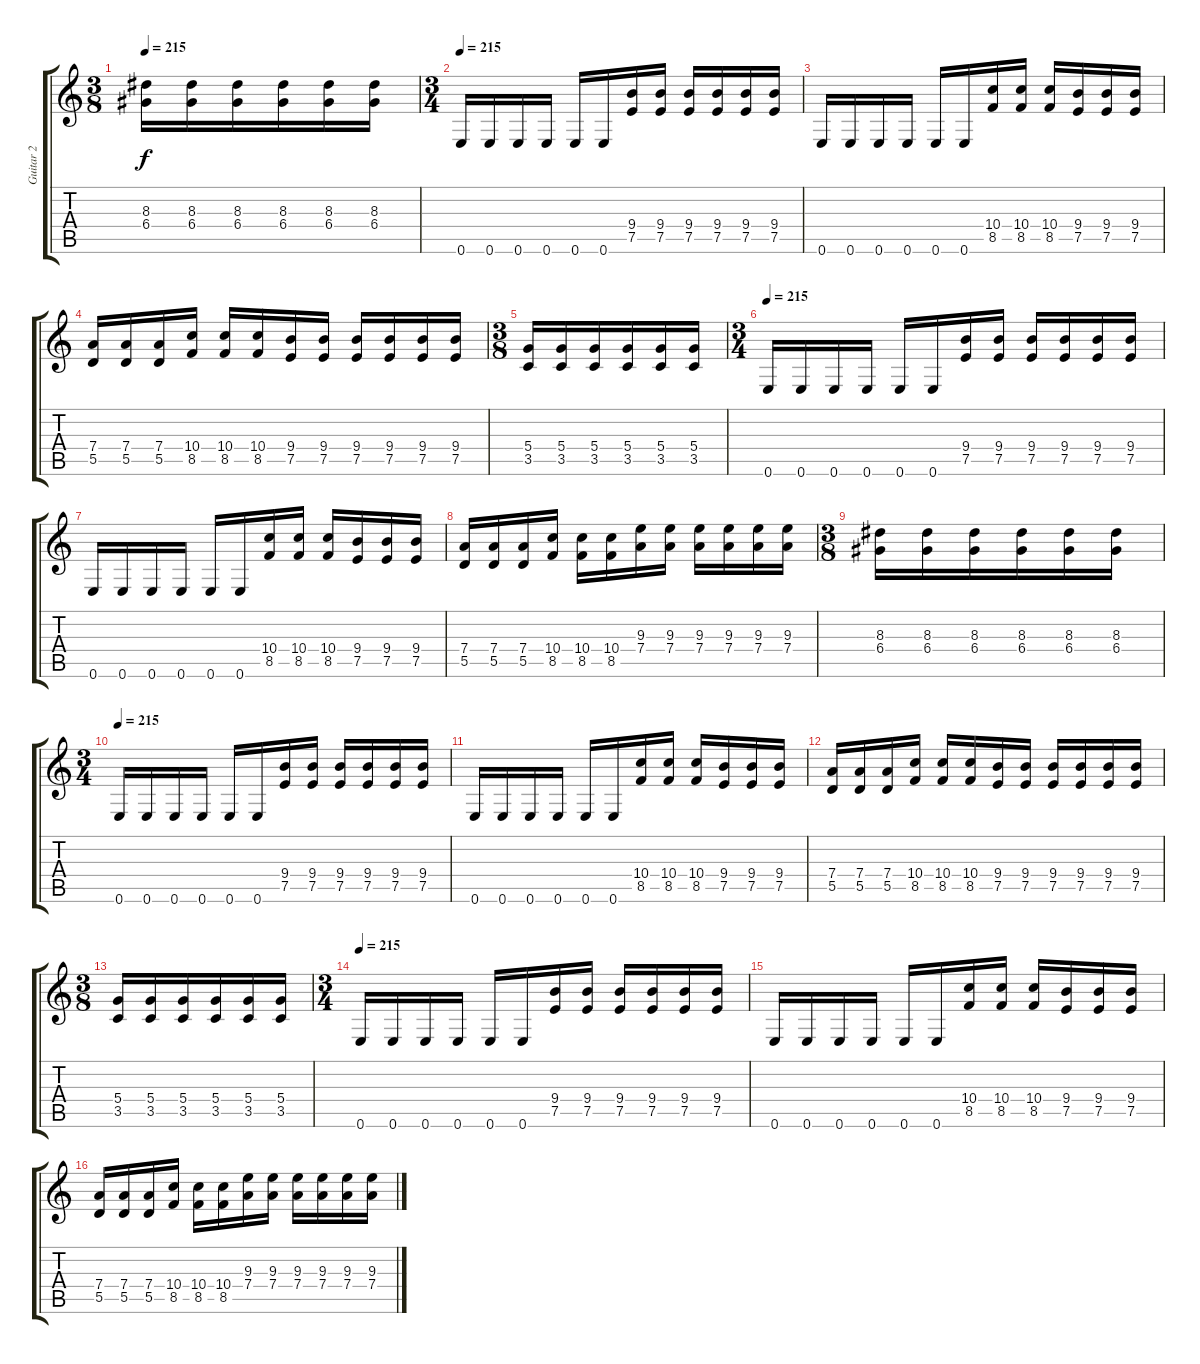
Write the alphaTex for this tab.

\track ("Guitar 2" "Guitar 2") {instrument distortionguitar}
\staff {score tabs}
\tuning (E4 B3 G3 D3 A2 E2) {hide}
\ts (3 8)
\tempo 215
\clef g2
\ks c
(8.3 6.4).16{dy f} (8.3 6.4).16 (8.3 6.4).16 (8.3 6.4).16 (8.3 6.4).16 (8.3 6.4).16 |
\ts (3 4)
\tempo 215
0.6.16 0.6.16 0.6.16 0.6.16 0.6.16 0.6.16 (9.4 7.5).16 (9.4 7.5).16 (9.4 7.5).16 (9.4 7.5).16 (9.4 7.5).16 (9.4 7.5).16 |
0.6.16 0.6.16 0.6.16 0.6.16 0.6.16 0.6.16 (10.4 8.5).16 (10.4 8.5).16 (10.4 8.5).16 (9.4 7.5).16 (9.4 7.5).16 (9.4 7.5).16 |
(7.4 5.5).16 (7.4 5.5).16 (7.4 5.5).16 (10.4 8.5).16 (10.4 8.5).16 (10.4 8.5).16 (9.4 7.5).16 (9.4 7.5).16 (9.4 7.5).16 (9.4 7.5).16 (9.4 7.5).16 (9.4 7.5).16 |
\ts (3 8)
(5.4 3.5).16 (5.4 3.5).16 (5.4 3.5).16 (5.4 3.5).16 (5.4 3.5).16 (5.4 3.5).16 |
\ts (3 4)
\tempo 215
0.6.16 0.6.16 0.6.16 0.6.16 0.6.16 0.6.16 (9.4 7.5).16 (9.4 7.5).16 (9.4 7.5).16 (9.4 7.5).16 (9.4 7.5).16 (9.4 7.5).16 |
0.6.16 0.6.16 0.6.16 0.6.16 0.6.16 0.6.16 (10.4 8.5).16 (10.4 8.5).16 (10.4 8.5).16 (9.4 7.5).16 (9.4 7.5).16 (9.4 7.5).16 |
(7.4 5.5).16 (7.4 5.5).16 (7.4 5.5).16 (10.4 8.5).16 (10.4 8.5).16 (10.4 8.5).16 (9.3 7.4).16 (9.3 7.4).16 (9.3 7.4).16 (9.3 7.4).16 (9.3 7.4).16 (9.3 7.4).16 |
\ts (3 8)
(8.3 6.4).16 (8.3 6.4).16 (8.3 6.4).16 (8.3 6.4).16 (8.3 6.4).16 (8.3 6.4).16 |
\ts (3 4)
\tempo 215
0.6.16 0.6.16 0.6.16 0.6.16 0.6.16 0.6.16 (9.4 7.5).16 (9.4 7.5).16 (9.4 7.5).16 (9.4 7.5).16 (9.4 7.5).16 (9.4 7.5).16 |
0.6.16 0.6.16 0.6.16 0.6.16 0.6.16 0.6.16 (10.4 8.5).16 (10.4 8.5).16 (10.4 8.5).16 (9.4 7.5).16 (9.4 7.5).16 (9.4 7.5).16 |
(7.4 5.5).16 (7.4 5.5).16 (7.4 5.5).16 (10.4 8.5).16 (10.4 8.5).16 (10.4 8.5).16 (9.4 7.5).16 (9.4 7.5).16 (9.4 7.5).16 (9.4 7.5).16 (9.4 7.5).16 (9.4 7.5).16 |
\ts (3 8)
(5.4 3.5).16 (5.4 3.5).16 (5.4 3.5).16 (5.4 3.5).16 (5.4 3.5).16 (5.4 3.5).16 |
\ts (3 4)
\tempo 215
0.6.16 0.6.16 0.6.16 0.6.16 0.6.16 0.6.16 (9.4 7.5).16 (9.4 7.5).16 (9.4 7.5).16 (9.4 7.5).16 (9.4 7.5).16 (9.4 7.5).16 |
0.6.16 0.6.16 0.6.16 0.6.16 0.6.16 0.6.16 (10.4 8.5).16 (10.4 8.5).16 (10.4 8.5).16 (9.4 7.5).16 (9.4 7.5).16 (9.4 7.5).16 |
(7.4 5.5).16 (7.4 5.5).16 (7.4 5.5).16 (10.4 8.5).16 (10.4 8.5).16 (10.4 8.5).16 (9.3 7.4).16 (9.3 7.4).16 (9.3 7.4).16 (9.3 7.4).16 (9.3 7.4).16 (9.3 7.4).16
